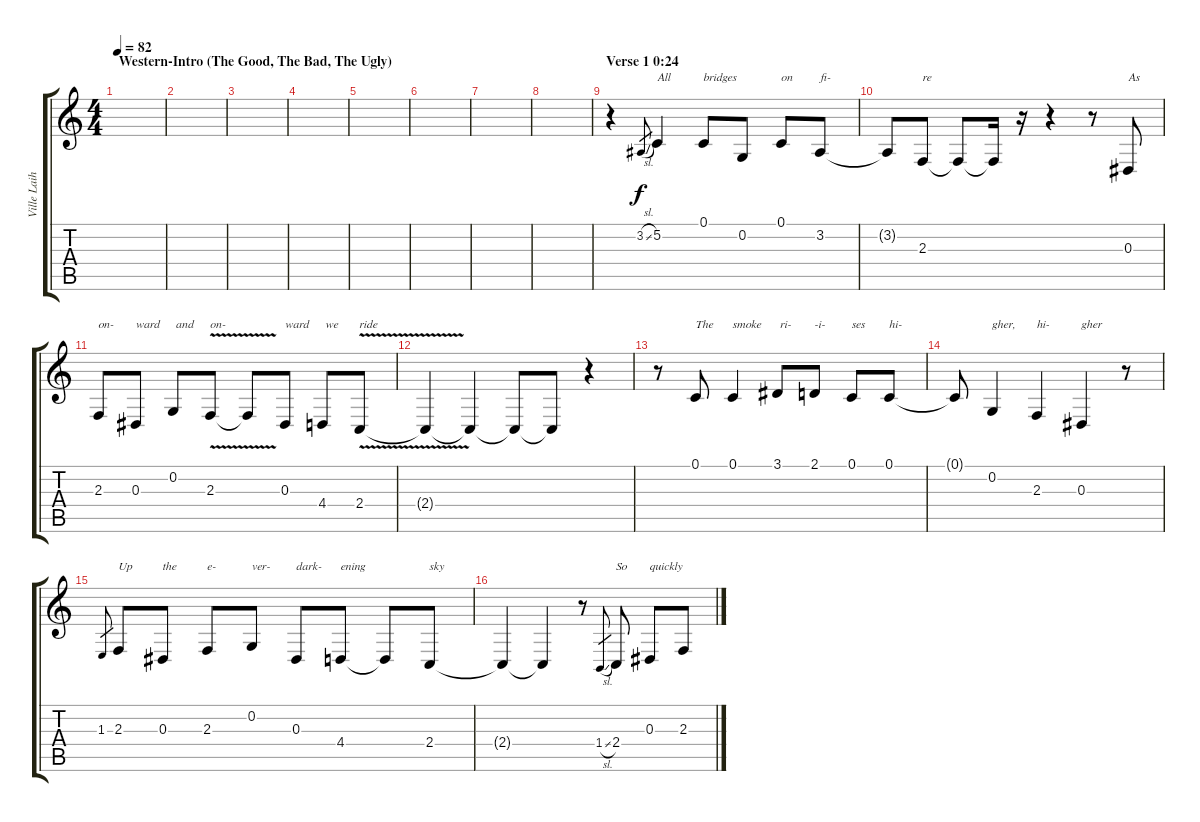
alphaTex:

\track ("Ville Laihiala (Voice)" "Ville Laih") {instrument oboe}
\staff {score tabs}
\tuning (C4 G3 Eb3 Bb2 F2 C2) {hide}
\ts (4 4)
\section ("" "Western-Intro (The Good, The Bad, The Ugly)")
\tempo 82
\clef g2
\ks c
|
|
|
|
|
|
|
|
\section ("" "Verse 1 0:24")
r.4 3.2{sl}.8{gr} 5.2.4{txt "All"} 0.1.8{txt "bridges"} 0.2.8 0.1.8{txt "on "} 3.2.8{txt "fi-"} |
3.2{t}.8 2.3.8{txt "re"} 2.3{t}.8 2.3{t}.16 r.16 r.4 r.8 0.3.8{txt "As"} |
2.3.8{txt "on-"} 0.3.8{txt "ward"} 0.2.8{txt " and"} 2.3{v}.8{txt "on-"} 2.3{t}.8 0.3.8{txt "ward"} 4.4.8{txt " we"} 2.4{v}.8{txt "ride"} |
2.4{t}.4 2.4{t}.4 2.4{t}.8 2.4{t}.8 r.4 |
r.8 0.1.8{txt "The"} 0.1.4{txt "smoke"} 3.1.8{txt " ri-"} 2.1.8{txt "-i-"} 0.1.8{txt "ses"} 0.1.8{txt "hi-"} |
0.1{t}.8 0.2.4{txt "gher,"} 2.3.4{txt "hi-"} 0.3.4{txt "gher"} r.8 |
1.3.8{gr} 2.3.8{txt "Up"} 0.3.8{txt "the "} 2.3.8{txt "e-"} 0.2.8{txt "ver-"} 0.3.8{txt "dark-"} 4.4.8{txt "ening"} 4.4{t}.8 2.4.8{txt "sky"} |
2.4{t}.4 2.4{t}.4 r.8 1.4{sl}.8{gr} 2.4.8{txt "So"} 0.3.8{txt "quickly"} 2.3.8
